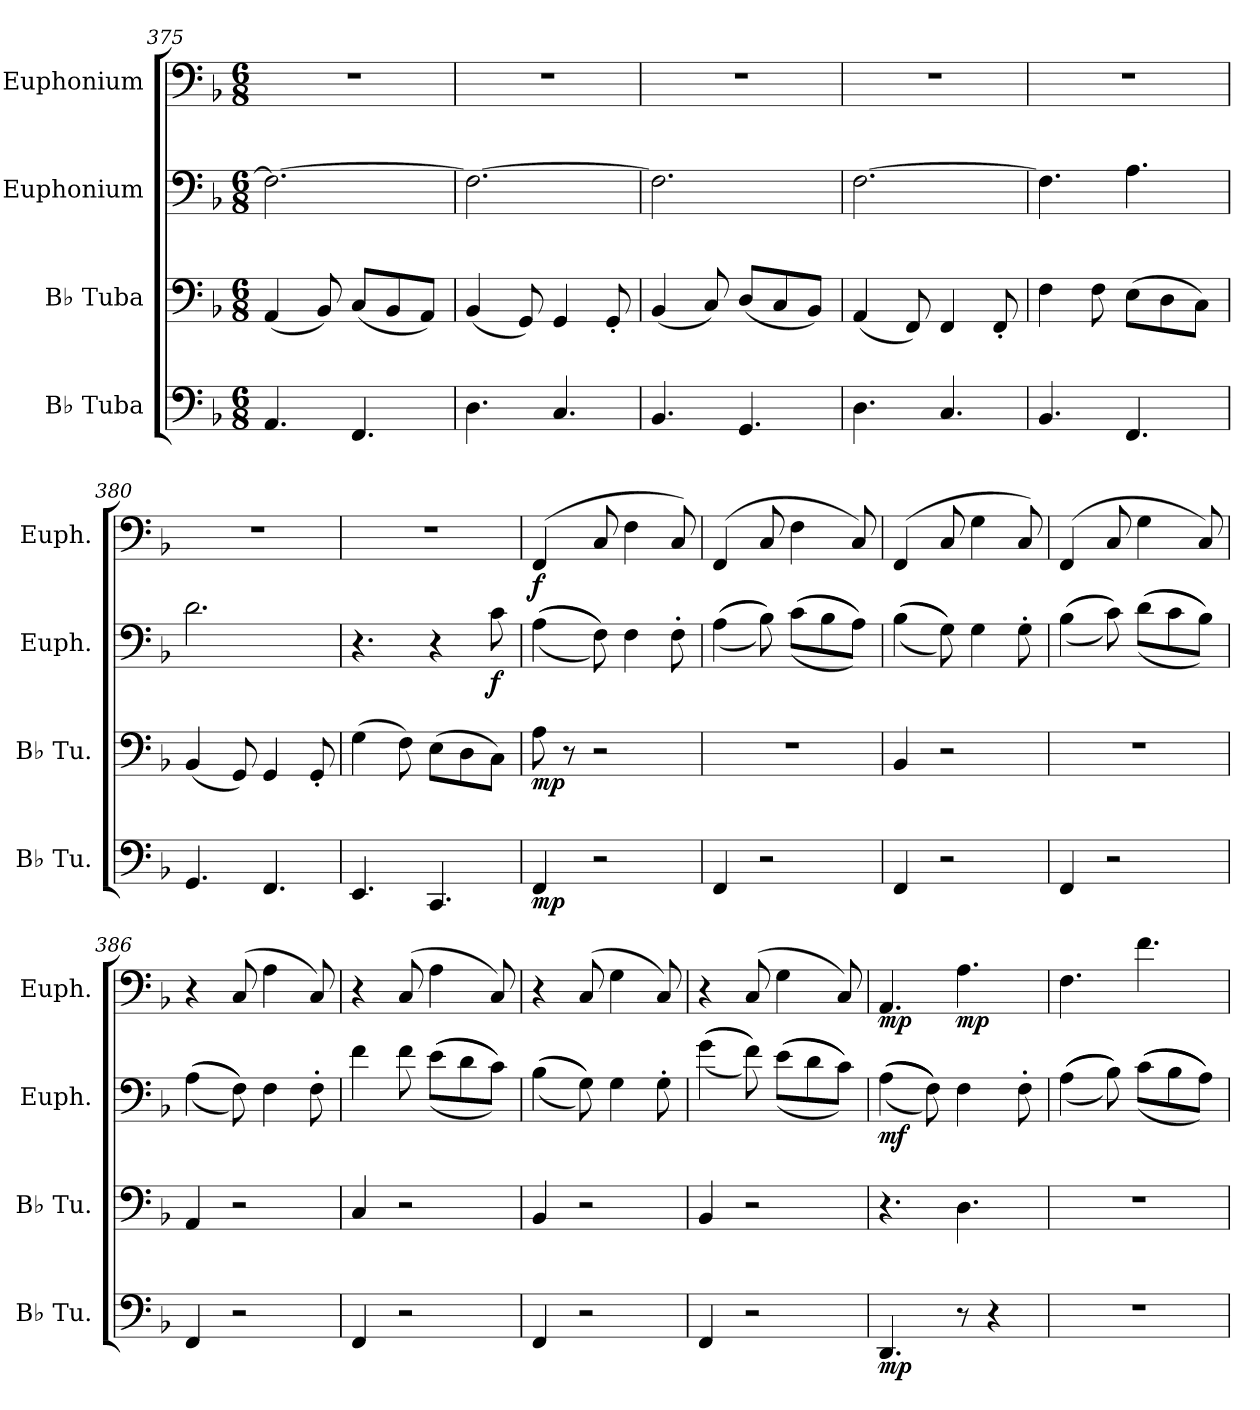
**kern	**dynam	**kern	**dynam	**kern	**dynam	**kern	**dynam
*part4	*part4	*part3	*part3	*part2	*part2	*part1	*part1
*staff4	*staff4	*staff3	*staff3	*staff2	*staff2	*staff1	*staff1
*I"B♭ Tuba	*	*I"B♭ Tuba	*	*I"Euphonium	*	*I"Euphonium	*
*I'B♭ Tu.	*	*I'B♭ Tu.	*	*I'Euph.	*	*I'Euph.	*
*clefF4	*	*clefF4	*	*clefF4	*	*clefF4	*
*k[b-]	*	*k[b-]	*	*k[b-]	*	*k[b-]	*
*M6/8	*	*M6/8	*	*M6/8	*	*M6/8	*
=375	=375	=375	=375	=375	=375	=375	=375
4.AA/	.	(4AA/	.	2.F\_	.	2.r	.
.	.	8BB-/)	.	.	.	.	.
4.FF/	.	(8C/L	.	.	.	.	.
.	.	8BB-/	.	.	.	.	.
.	.	8AA/J)	.	.	.	.	.
=376	=376	=376	=376	=376	=376	=376	=376
4.D\	.	(4BB-/	.	2.F\_	.	2.r	.
.	.	8GG/)	.	.	.	.	.
4.C/	.	4GG/	.	.	.	.	.
.	.	8GG'/	.	.	.	.	.
!!LO:LB:g=z
=377	=377	=377	=377	=377	=377	=377	=377
4.BB-/	.	(4BB-/	.	2.F\]	.	2.r	.
.	.	8C/)	.	.	.	.	.
4.GG/	.	(8D/L	.	.	.	.	.
.	.	8C/	.	.	.	.	.
.	.	8BB-/J)	.	.	.	.	.
=378	=378	=378	=378	=378	=378	=378	=378
4.D\	.	(4AA/	.	[2.F\	.	2.r	.
.	.	8FF/)	.	.	.	.	.
4.C/	.	4FF/	.	.	.	.	.
.	.	8FF'/	.	.	.	.	.
=379	=379	=379	=379	=379	=379	=379	=379
4.BB-/	.	4F\	.	4.F\]	.	2.r	.
.	.	8F\	.	.	.	.	.
4.FF/	.	(8E\L	.	4.A\	.	.	.
.	.	8D\	.	.	.	.	.
.	.	8C\J)	.	.	.	.	.
=380	=380	=380	=380	=380	=380	=380	=380
4.GG/	.	(4BB-/	.	2.d\	.	2.r	.
.	.	8GG/)	.	.	.	.	.
4.FF/	.	4GG/	.	.	.	.	.
.	.	8GG'/	.	.	.	.	.
=381	=381	=381	=381	=381	=381	=381	=381
4.EE/	.	(4G\	.	4.r	.	2.r	.
.	.	8F\)	.	.	.	.	.
4.CC/	.	(8E\L	.	4r	.	.	.
.	.	8D\	.	.	.	.	.
!	!	!	!	!	!LO:DY:b	!	!
.	.	8C\J)	.	8c\	f	.	.
=382	=382	=382	=382	=382	=382	=382	=382
!	!LO:DY:b	!	!LO:DY:b	!	!	!	!LO:DY:b
4FF/	mp	8A\	mp	(((4A\	.	(4FF/	f
.	.	8r	.	.	.	.	.
2r	.	2r	.	8F\)))	.	8C/	.
.	.	.	.	4F\	.	4F\	.
.	.	.	.	8F'\	.	8C/)	.
!!LO:PB:g=z
=383	=383	=383	=383	=383	=383	=383	=383
4FF/	.	2.r	.	(((4A\	.	(4FF/	.
2r	.	.	.	8B-\)))	.	8C/	.
.	.	.	.	(((8c\L	.	4F\	.
.	.	.	.	8B-\	.	.	.
.	.	.	.	8A\J)))	.	8C/)	.
=384	=384	=384	=384	=384	=384	=384	=384
4FF/	.	4BB-/	.	(((4B-\	.	(4FF/	.
2r	.	2r	.	8G\)))	.	8C/	.
.	.	.	.	4G\	.	4G\	.
.	.	.	.	8G'\	.	8C/)	.
=385	=385	=385	=385	=385	=385	=385	=385
4FF/	.	2.r	.	(((4B-\	.	(4FF/	.
2r	.	.	.	8c\)))	.	8C/	.
.	.	.	.	(((8d\L	.	4G\	.
.	.	.	.	8c\	.	.	.
.	.	.	.	8B-\J)))	.	8C/)	.
=386	=386	=386	=386	=386	=386	=386	=386
4FF/	.	4AA/	.	(((4A\	.	4r	.
2r	.	2r	.	8F\)))	.	(8C/	.
.	.	.	.	4F\	.	4A\	.
.	.	.	.	8F'\	.	8C/)	.
=387	=387	=387	=387	=387	=387	=387	=387
4FF/	.	4C/	.	4f\	.	4r	.
2r	.	2r	.	8f\	.	(8C/	.
.	.	.	.	(((8e\L	.	4A\	.
.	.	.	.	8d\	.	.	.
.	.	.	.	8c\J)))	.	8C/)	.
=388	=388	=388	=388	=388	=388	=388	=388
4FF/	.	4BB-/	.	(((4B-\	.	4r	.
2r	.	2r	.	8G\)))	.	(8C/	.
.	.	.	.	4G\	.	4G\	.
.	.	.	.	8G'\	.	8C/)	.
!!LO:LB:g=z
=389	=389	=389	=389	=389	=389	=389	=389
4FF/	.	4BB-/	.	(((4g\	.	4r	.
2r	.	2r	.	8f\)))	.	(8C/	.
.	.	.	.	(((8e\L	.	4G\	.
.	.	.	.	8d\	.	.	.
.	.	.	.	8c\J)))	.	8C/)	.
=390	=390	=390	=390	=390	=390	=390	=390
!	!LO:DY:b	!	!	!	!LO:DY:b	!	!LO:DY:b
4.DD/	mp	4.r	.	((((4A\	mf	4.AA/	mp
.	.	.	.	8F\))))	.	.	.
!	!	!	!	!	!	!	!LO:DY:b
8r	.	4.D\	.	4F\	.	4.A\	mp
4r	.	.	.	.	.	.	.
.	.	.	.	8F'\	.	.	.
=391	=391	=391	=391	=391	=391	=391	=391
2.r	.	2.r	.	((((4A\	.	4.F\	.
.	.	.	.	8B-\))))	.	.	.
.	.	.	.	((((8c\L	.	4.f\	.
.	.	.	.	8B-\	.	.	.
.	.	.	.	8A\J))))	.	.	.
=	=	=	=	=	=	=	=
*-	*-	*-	*-	*-	*-	*-	*-
